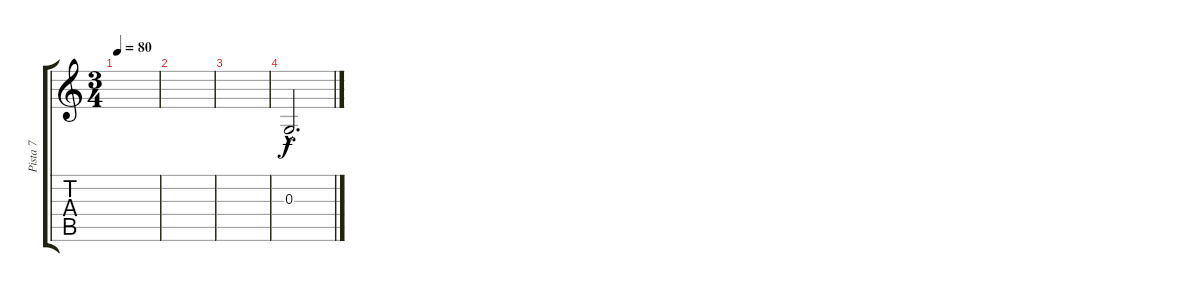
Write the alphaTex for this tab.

\track ("Pista 7" "Pista 7") {instrument melodictom}
\staff {score tabs}
\tuning (E4 B3 G3 D3 A2 E2) {hide}
\ts (3 4)
\tempo 80
\clef g2
\ks c
|
|
|
0.3{hac}.2{d}
